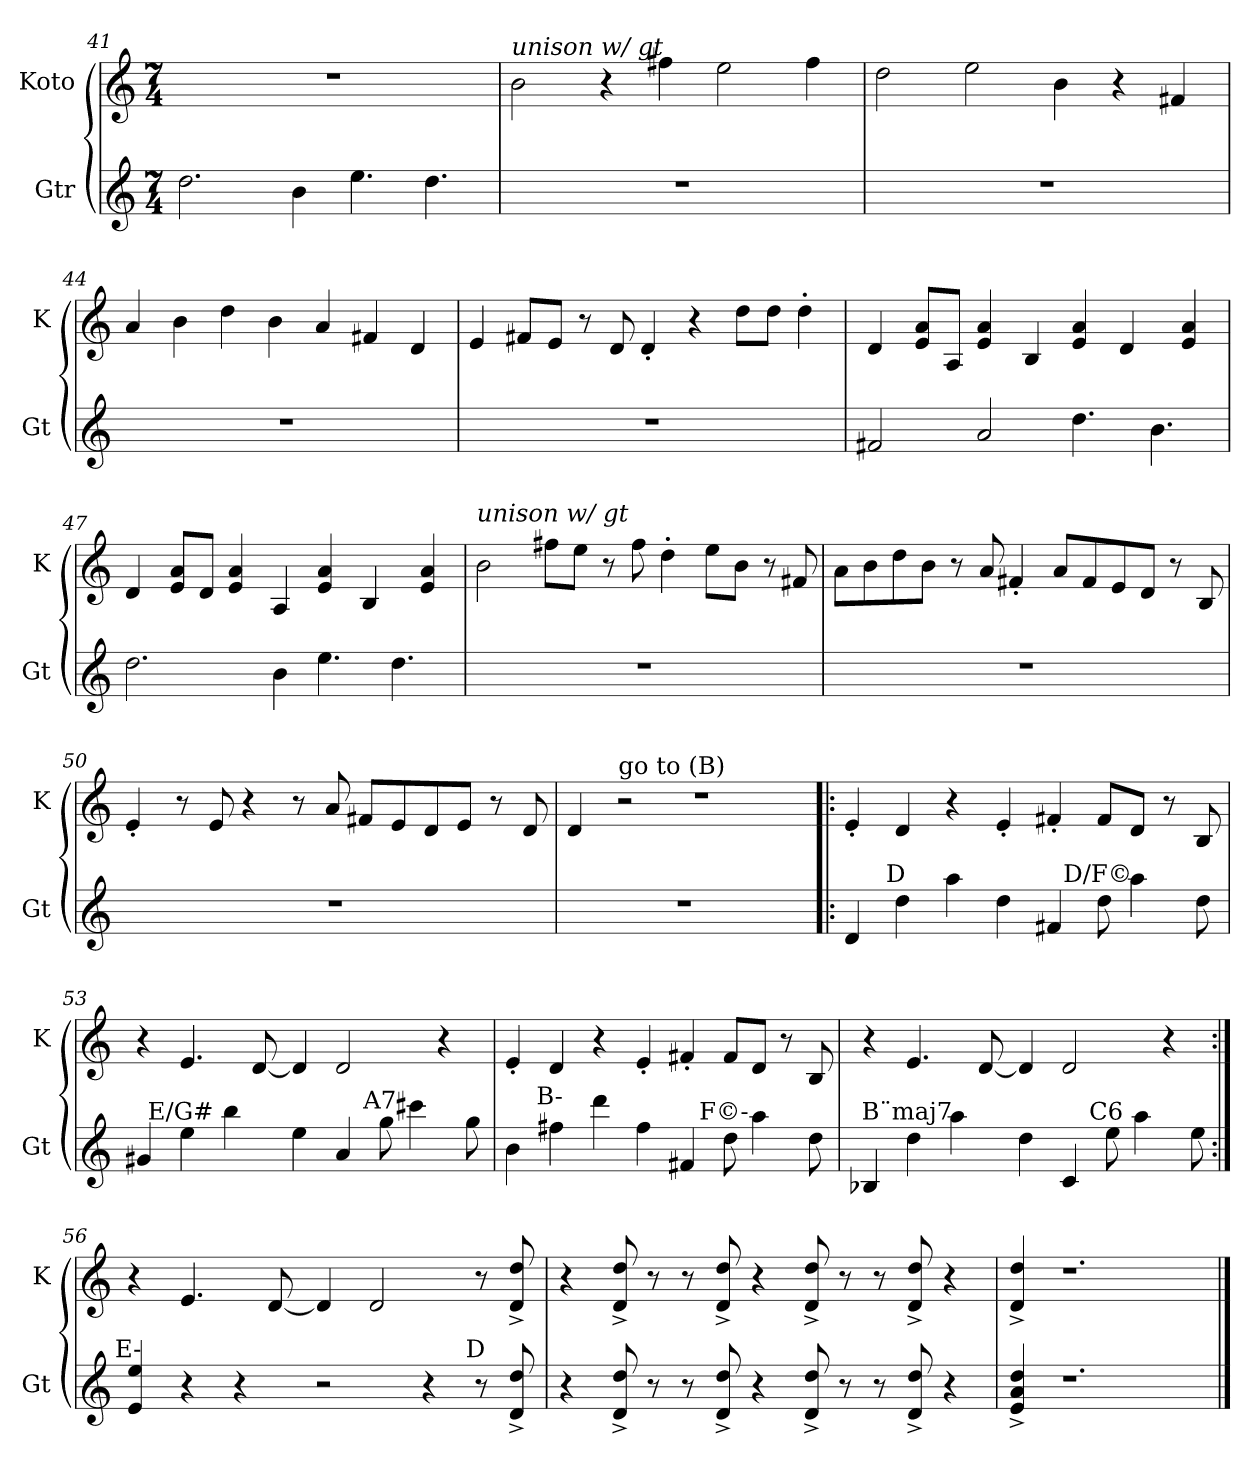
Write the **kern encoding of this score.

**kern	**kern
*part2	*part1
*staff2	*staff1
*I"Gtr	*I"Koto
*I'Gt	*I'K
*clefG2	*clefG2
*k[]	*k[]
*M7/4	*M7/4
=41	=41
!	!LO:N:vis=1
2.ddi\	1..r
4bi\	.
4.eei\	.
4.ddi\	.
!!LO:LB:g=z
=42	=42
!	!LO:TX:a:i:t=unison w/ gt
!LO:N:vis=1	!
1..r	2bi\
.	4r
.	4ff#Xi\
.	2eei\
.	4ff#i\
=43	=43
!LO:N:vis=1	!
1..r	2ddi\
.	2eei\
.	4bi\
.	4r
.	4f#Xi/
=44	=44
!LO:N:vis=1	!
1..r	4ai/
.	4bi\
.	4ddi\
.	4bi\
.	4ai/
.	4f#Xi/
.	4di/
=45	=45
!LO:N:vis=1	!
1..r	4ei/
.	8f#Xi/L
.	8ei/J
.	8r
.	8di/
.	4d'i/
.	4r
.	8ddi\L
.	8ddi\J
.	4dd'i\
!!LO:LB:g=z
=46	=46
2f#Xi/	4di/
.	8ei/ 8ai/L
.	8Ai/J
2ai/	4ei/ 4ai
.	4Bi/
4.ddi\	4ei/ 4ai
.	4di/
4.bi\	.
.	4ei/ 4ai
=47	=47
2.ddi\	4di/
.	8ei/ 8ai/L
.	8di/J
.	4ei/ 4ai
4bi\	4Ai/
4.eei\	4ei/ 4ai
.	4Bi/
4.ddi\	.
.	4ei/ 4ai
!!LO:LB:g=z
=48	=48
!	!LO:TX:a:i:t=unison w/ gt
!LO:N:vis=1	!
1..r	2bi\
.	8ff#Xi\L
.	8eei\J
.	8r
.	8ff#i\
.	4dd'i\
.	8eei\L
.	8bi\J
.	8r
.	8f#Xi/
=49	=49
!LO:N:vis=1	!
1..r	8ai\L
.	8bi\
.	8ddi\
.	8bi\J
.	8r
.	8ai/
.	4f#X'i/
.	8ai/L
.	8f#i/
.	8ei/
.	8di/J
.	8r
.	8Bi/
=50	=50
!LO:N:vis=1	!
1..r	4e'i/
.	8r
.	8ei/
.	4r
.	8r
.	8ai/
.	8f#Xi/L
.	8ei/
.	8di/
.	8ei/J
.	8r
.	8di/
=51	=51
!LO:N:vis=1	!
1..r	4di/
!	!LO:TX:a:t=go to (B)
.	2r
.	1r
!!LO:LB:g=z
=52!|:	=52!|:
4di/	4e'i/
!LO:TX:a:cj:t=D	!
4ddi\	4di/
4aai\	4r
4ddi\	4e'i/
4f#Xi/	4f#X'i/
!LO:TX:a:cj:t=D/F©	!
8ddi\	8f#i/L
4aai\	8di/J
.	8r
8ddi\	8Bi/
=53	=53
4g#Xi/	4r
!LO:TX:a:cj:t=E/G#	!
4eei\	4.ei/
4bbi\	.
.	[<8di/
4eei\	4di/]
4ai/	2di/
!LO:TX:a:cj:t=A7	!
8ggi\	.
4ccc#Xi\	.
.	4r
8ggi\	.
=54	=54
4bi\	4e'i/
!LO:TX:a:cj:t=B-	!
4ff#Xi\	4di/
4dddi\	4r
4ff#i\	4e'i/
4f#Xi/	4f#X'i/
!LO:TX:a:cj:t=F©-	!
8ddi\	8f#i/L
4aai\	8di/J
.	8r
8ddi\	8Bi/
=55	=55
4B-Xi/	4r
!LO:TX:a:cj:t=B¨maj7	!
4ddi\	4.ei/
4aai\	.
.	[<8di/
4ddi\	4di/]
4ci/	2di/
!LO:TX:a:cj:t=C6	!
8eei\	.
4aai\	.
.	4r
8eei\	.
!!LO:LB:g=z
=56:|!	=56:|!
!LO:TX:a:cj:t=E-	!
4ei/ 4eei	4r
4r	4.ei/
4r	.
.	[<8di/
2r	4di/]
.	2di/
4r	.
!LO:TX:a:cj:t=D	!
8r	8r
8di/^ 8ddi^	8di/^ 8ddi^
=57	=57
4r	4r
8di/^ 8ddi^	8di/^ 8ddi^
8r	8r
8r	8r
8di/^ 8ddi^	8di/^ 8ddi^
4r	4r
8di/^ 8ddi^	8di/^ 8ddi^
8r	8r
8r	8r
8di/^ 8ddi^	8di/^ 8ddi^
4r	4r
=58	=58
4ei/^ 4ai^ 4ddi^	4di/^ 4ddi^
1.r	1.r
==	==
*-	*-
